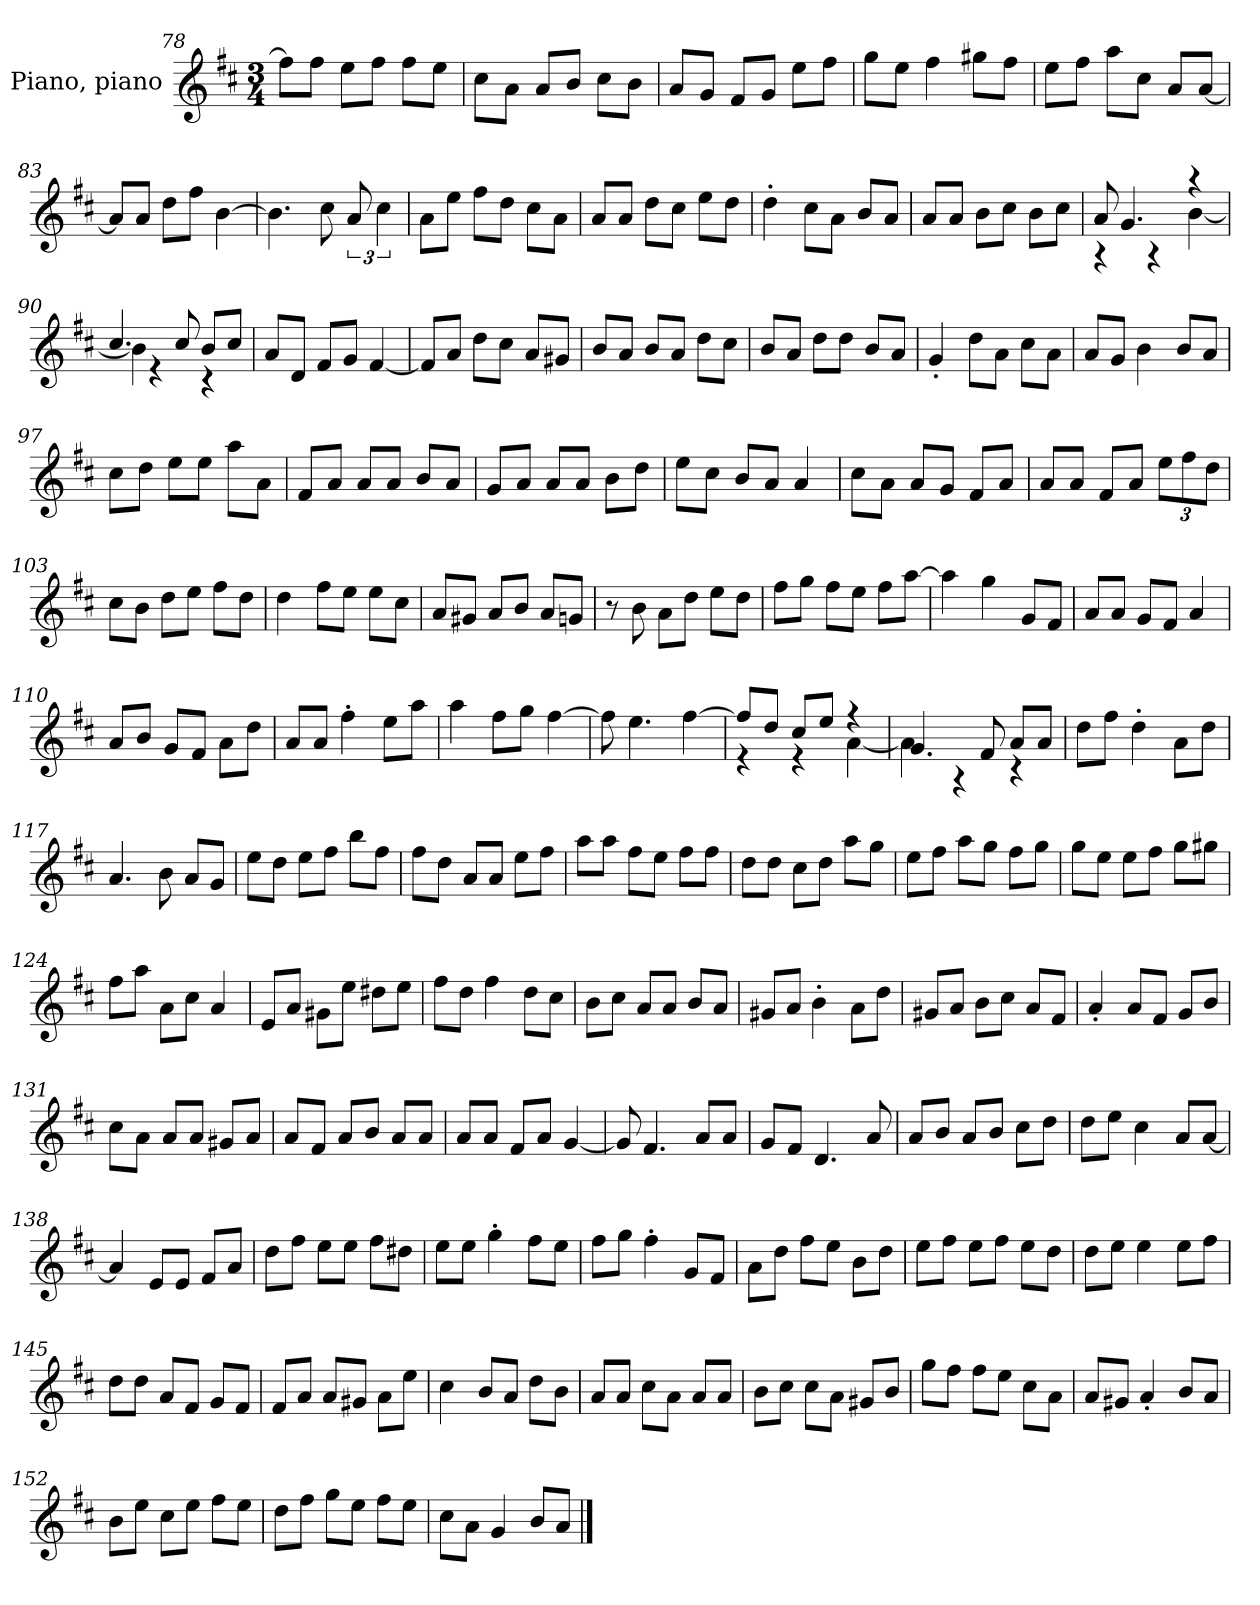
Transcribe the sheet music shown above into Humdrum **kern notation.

**kern
*part1
*staff1
*I"Piano, piano
!!LO:LB:g=z
*clefG2
*k[f#c#]
*M3/4
=78
8ff#\L]
8ff#\J
8ee\L
8ff#\J
8ff#\L
8ee\J
=79
8cc#\L
8a\J
8a/L
8b/J
8cc#\L
8b\J
=80
8a/L
8g/J
8f#/L
8g/J
8ee\L
8ff#\J
=81
8gg\L
8ee\J
4ff#\
8gg#X\L
8ff#\J
=82
8ee\L
8ff#\J
8aa\L
8cc#\J
8a/L
[8a/J
=83
8a/L]
8a/J
8dd\L
8ff#\J
[4b\
=84
4.b\]
8cc#\
12a/
6cc#\
!!LO:LB:g=z
=85
8a\L
8ee\J
8ff#\L
8dd\J
8cc#\L
8a\J
=86
8a/L
8a/J
8dd\L
8cc#\J
8ee\L
8dd\J
=87
4dd'\
8cc#\L
8a\J
8b/L
8a/J
=88
8a/L
8a/J
8b\L
8cc#\J
8b\L
8cc#\J
=89
*^
8a/	4r
4.g/	.
.	4r
4r	[4b\
=90	=90
4.cc#/	4b\]
.	4r
8cc#/	.
8b/L	4r
8cc#/J	.
*v	*v
=91
8a/L
8d/J
8f#/L
8g/J
[4f#/
!!LO:LB:g=z
=92
8f#/L]
8a/J
8dd\L
8cc#\J
8a/L
8g#X/J
=93
8b/L
8a/J
8b/L
8a/J
8dd\L
8cc#\J
=94
8b/L
8a/J
8dd\L
8dd\J
8b/L
8a/J
=95
4g'/
8dd\L
8a\J
8cc#\L
8a\J
=96
8a/L
8g/J
4b\
8b/L
8a/J
=97
8cc#\L
8dd\J
8ee\L
8ee\J
8aa\L
8a\J
=98
8f#/L
8a/J
8a/L
8a/J
8b/L
8a/J
!!LO:LB:g=z
=99
8g/L
8a/J
8a/L
8a/J
8b\L
8dd\J
=100
8ee\L
8cc#\J
8b/L
8a/J
4a/
=101
8cc#\L
8a\J
8a/L
8g/J
8f#/L
8a/J
=102
8a/L
8a/J
8f#/L
8a/J
*Xbrackettup
12ee\L
12ff#\
12dd\J
=103
8cc#\L
8b\J
8dd\L
8ee\J
8ff#\L
8dd\J
=104
4dd\
8ff#\L
8ee\J
8ee\L
8cc#\J
=105
8a/L
8g#X/J
8a/L
8b/J
8a/L
8gn/J
!!LO:LB:g=z
=106
8r
8b\
8a\L
8dd\J
8ee\L
8dd\J
=107
8ff#\L
8gg\J
8ff#\L
8ee\J
8ff#\L
[8aa\J
=108
4aa\]
4gg\
8g/L
8f#/J
=109
8a/L
8a/J
8g/L
8f#/J
4a/
=110
8a/L
8b/J
8g/L
8f#/J
8a\L
8dd\J
=111
8a/L
8a/J
4ff#'\
8ee\L
8aa\J
=112
4aa\
8ff#\L
8gg\J
[4ff#\
=113
8ff#\]
4.ee\
[4ff#\
!!LO:LB:g=z
=114
*^
8ff#/L]	4r
8dd/J	.
8cc#/L	4r
8ee/J	.
4r	[4a\
=115	=115
4.g/	4a\]
.	4r
8f#/	.
8a/L	4r
8a/J	.
*v	*v
=116
8dd\L
8ff#\J
4dd'\
8a\L
8dd\J
=117
4.a/
8b\
8a/L
8g/J
=118
8ee\L
8dd\J
8ee\L
8ff#\J
8bb\L
8ff#\J
=119
8ff#\L
8dd\J
8a/L
8a/J
8ee\L
8ff#\J
=120
8aa\L
8aa\J
8ff#\L
8ee\J
8ff#\L
8ff#\J
!!LO:LB:g=z
=121
8dd\L
8dd\J
8cc#\L
8dd\J
8aa\L
8gg\J
=122
8ee\L
8ff#\J
8aa\L
8gg\J
8ff#\L
8gg\J
=123
8gg\L
8ee\J
8ee\L
8ff#\J
8gg\L
8gg#X\J
=124
8ff#\L
8aa\J
8a\L
8cc#\J
4a/
=125
8e/L
8a/J
8g#X\L
8ee\J
8dd#X\L
8ee\J
=126
8ff#\L
8dd\J
4ff#\
8dd\L
8cc#\J
!!LO:LB:g=z
=127
8b\L
8cc#\J
8a/L
8a/J
8b/L
8a/J
=128
8g#X/L
8a/J
4b'\
8a\L
8dd\J
=129
8g#X/L
8a/J
8b\L
8cc#\J
8a/L
8f#/J
=130
4a'/
8a/L
8f#/J
8g/L
8b/J
=131
8cc#\L
8a\J
8a/L
8a/J
8g#X/L
8a/J
=132
8a/L
8f#/J
8a/L
8b/J
8a/L
8a/J
=133
8a/L
8a/J
8f#/L
8a/J
[4g/
!!LO:LB:g=z
=134
8g/]
4.f#/
8a/L
8a/J
=135
8g/L
8f#/J
4.d/
8a/
=136
8a/L
8b/J
8a/L
8b/J
8cc#\L
8dd\J
=137
8dd\L
8ee\J
4cc#\
8a/L
[8a/J
=138
4a/]
8e/L
8e/J
8f#/L
8a/J
=139
8dd\L
8ff#\J
8ee\L
8ee\J
8ff#\L
8dd#X\J
=140
8ee\L
8ee\J
4gg'\
8ff#\L
8ee\J
!!LO:PB:g=z
=141
8ff#\L
8gg\J
4ff#'\
8g/L
8f#/J
=142
8a\L
8dd\J
8ff#\L
8ee\J
8b\L
8dd\J
=143
8ee\L
8ff#\J
8ee\L
8ff#\J
8ee\L
8dd\J
=144
8dd\L
8ee\J
4ee\
8ee\L
8ff#\J
=145
8dd\L
8dd\J
8a/L
8f#/J
8g/L
8f#/J
=146
8f#/L
8a/J
8a/L
8g#X/J
8a\L
8ee\J
=147
4cc#\
8b/L
8a/J
8dd\L
8b\J
!!LO:LB:g=z
=148
8a/L
8a/J
8cc#\L
8a\J
8a/L
8a/J
=149
8b\L
8cc#\J
8cc#\L
8a\J
8g#X/L
8b/J
=150
8gg\L
8ff#\J
8ff#\L
8ee\J
8cc#\L
8a\J
=151
8a/L
8g#X/J
4a'/
8b/L
8a/J
=152
8b\L
8ee\J
8cc#\L
8ee\J
8ff#\L
8ee\J
=153
8dd\L
8ff#\J
8gg\L
8ee\J
8ff#\L
8ee\J
=154
8cc#\L
8a\J
4g/
8b/L
8a/J
==
*-
